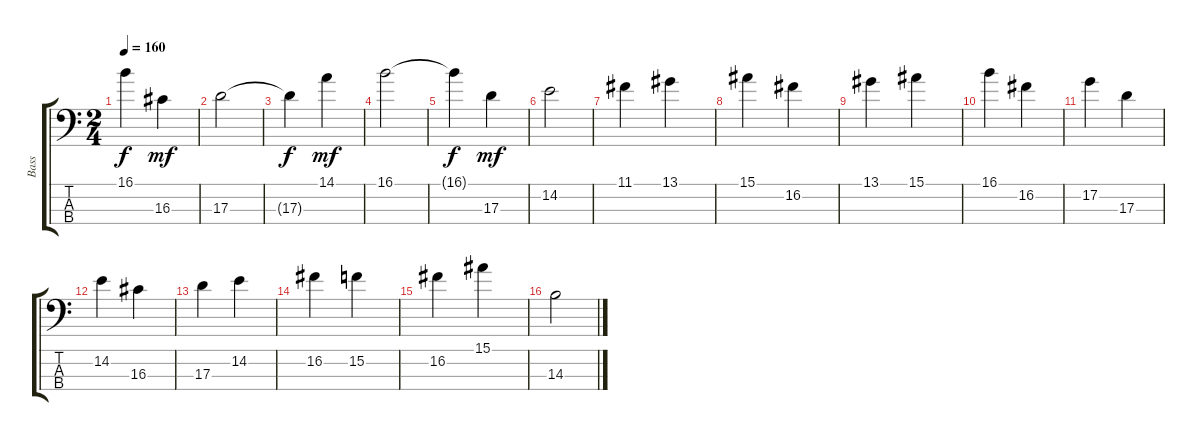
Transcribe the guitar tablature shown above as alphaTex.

\track ("Bass" "Bass") {instrument electricbassfinger}
\staff {score tabs}
\tuning (G2 D2 A1 E1) {hide}
\ts (2 4)
\tempo 160
\clef f4
\ks c
16.1{t}.4{dy f} 16.3.4{dy mf} |
17.3.2 |
17.3{t}.4{dy f} 14.1.4{dy mf} |
16.1.2 |
16.1{t}.4{dy f} 17.3.4{dy mf} |
14.2.2 |
11.1.4 13.1.4 |
15.1.4 16.2.4 |
13.1.4 15.1.4 |
16.1.4 16.2.4 |
17.2.4 17.3.4 |
14.2.4 16.3.4 |
17.3.4 14.2.4 |
16.2.4 15.2.4 |
16.2.4 15.1.4 |
14.3.2
